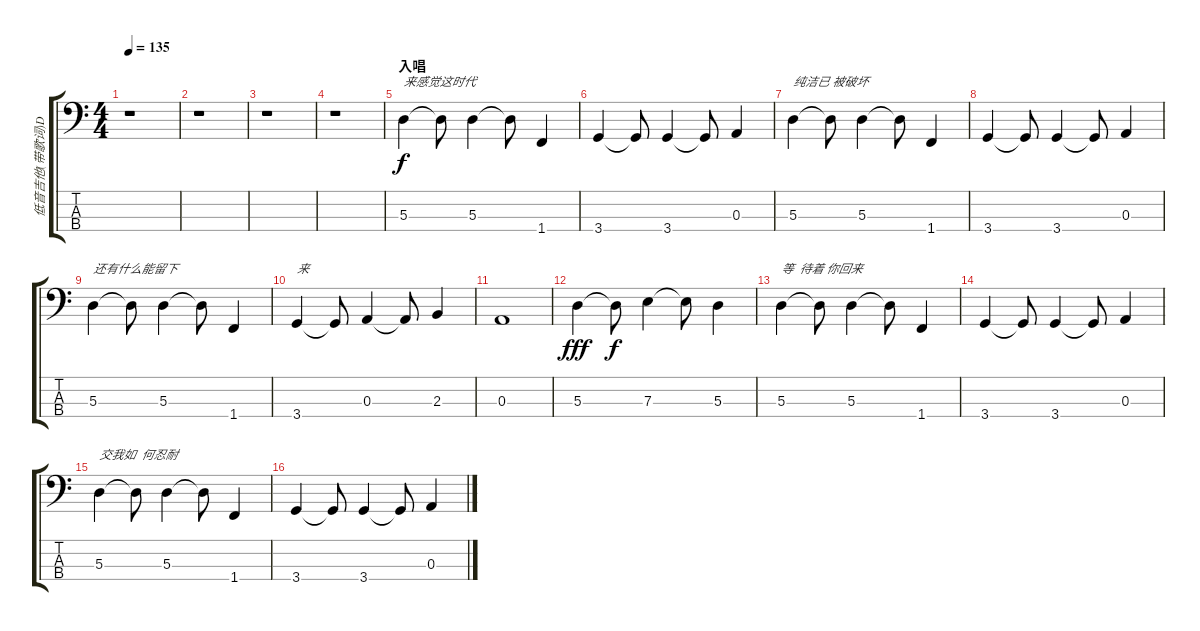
\track ("低音吉他(带歌词)DESIGN CEO" "低音吉他(带歌词)D") {instrument electricbassfinger}
\staff {score tabs}
\tuning (G2 D2 A1 E1) {hide}
\ts (4 4)
\tempo 135
\clef f4
\ks c
r.1{dy f instrument electricbassfinger} |
r.1 |
r.1 |
r.1 |
\section ("" "入唱")
5.3.4{txt "来感觉这时代"} 5.3{t}.8 5.3.4 5.3{t}.8 1.4.4 |
3.4.4 3.4{t}.8 3.4.4 3.4{t}.8 0.3.4 |
5.3.4{txt "纯洁已 被破坏"} 5.3{t}.8 5.3.4 5.3{t}.8 1.4.4 |
3.4.4 3.4{t}.8 3.4.4 3.4{t}.8 0.3.4 |
5.3.4{txt "还有什么能留下           "} 5.3{t}.8 5.3.4 5.3{t}.8 1.4.4 |
3.4.4{txt "来"} 3.4{t}.8 0.3.4 0.3{t}.8 2.3.4 |
0.3.1 |
5.3.4{dy fff} 5.3{t}.8{dy f} 7.3.4 7.3{t}.8 5.3.4 |
5.3.4{txt "等  待着 你回来              "} 5.3{t}.8 5.3.4 5.3{t}.8 1.4.4 |
3.4.4 3.4{t}.8 3.4.4 3.4{t}.8 0.3.4 |
5.3.4{txt "交我如  何忍耐"} 5.3{t}.8 5.3.4 5.3{t}.8 1.4.4 |
3.4.4 3.4{t}.8 3.4.4 3.4{t}.8 0.3.4
